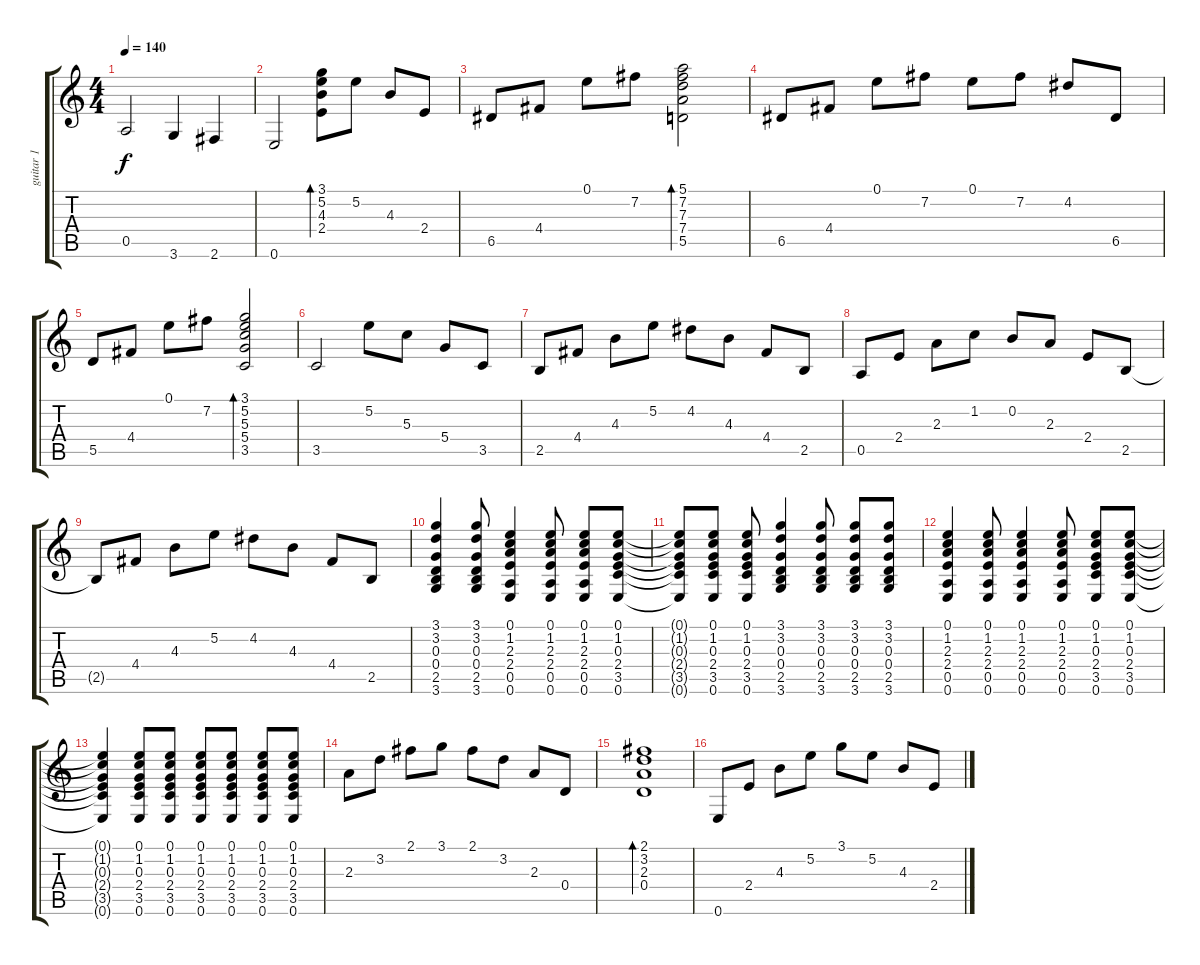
\track ("guitar 1" "guitar 1") {instrument acousticguitarnylon}
\staff {score tabs}
\tuning (E4 B3 G3 D3 A2 E2) {hide}
\ts (4 4)
\tempo 140
\clef g2
\ks c
0.5.2{dy f} 3.6.4 2.6.4 |
0.6.2 (3.1 5.2 4.3 2.4).8{bd 480} 5.2.8 4.3.8 2.4.8 |
6.5.8 4.4.8 0.1.8 7.2.8 (5.1 7.2 7.3 7.4 5.5).2{bd 240} |
6.5.8 4.4.8 0.1.8 7.2.8 0.1.8 7.2.8 4.2.8 6.5.8 |
5.5.8 4.4.8 0.1.8 7.2.8 (3.1 5.2 5.3 5.4 3.5).2{bd 240} |
3.5.2 5.2.8 5.3.8 5.4.8 3.5.8 |
2.5.8 4.4.8 4.3.8 5.2.8 4.2.8 4.3.8 4.4.8 2.5.8 |
0.5.8 2.4.8 2.3.8 1.2.8 0.2.8 2.3.8 2.4.8 2.5.8 |
2.5{t}.8 4.4.8 4.3.8 5.2.8 4.2.8 4.3.8 4.4.8 2.5.8 |
(3.1 3.2 0.3 0.4 2.5 3.6).4 (3.1 3.2 0.3 0.4 2.5 3.6).8 (0.1 1.2 2.3 2.4 0.5 0.6).4 (0.1 1.2 2.3 2.4 0.5 0.6).8 (0.1 1.2 2.3 2.4 0.5 0.6).8 (0.1 1.2 0.3 2.4 3.5 0.6).8 |
(0.1{t} 1.2{t} 0.3{t} 2.4{t} 3.5{t} 0.6{t}).8 (0.1 1.2 0.3 2.4 3.5 0.6).8 (0.1 1.2 0.3 2.4 3.5 0.6).8 (3.1 3.2 0.3 0.4 2.5 3.6).4 (3.1 3.2 0.3 0.4 2.5 3.6).8 (3.1 3.2 0.3 0.4 2.5 3.6).8 (3.1 3.2 0.3 0.4 2.5 3.6).8 |
(0.1 1.2 2.3 2.4 0.5 0.6).4 (0.1 1.2 2.3 2.4 0.5 0.6).8 (0.1 1.2 2.3 2.4 0.5 0.6).4 (0.1 1.2 2.3 2.4 0.5 0.6).8 (0.1 1.2 0.3 2.4 3.5 0.6).8 (0.1 1.2 0.3 2.4 3.5 0.6).8 |
(0.1{t} 1.2{t} 0.3{t} 2.4{t} 3.5{t} 0.6{t}).4 (0.1 1.2 0.3 2.4 3.5 0.6).8 (0.1 1.2 0.3 2.4 3.5 0.6).8 (0.1 1.2 0.3 2.4 3.5 0.6).8 (0.1 1.2 0.3 2.4 3.5 0.6).8 (0.1 1.2 0.3 2.4 3.5 0.6).8 (0.1 1.2 0.3 2.4 3.5 0.6).8 |
2.3.8 3.2.8 2.1.8 3.1.8 2.1.8 3.2.8 2.3.8 0.4.8 |
(2.1 3.2 2.3 0.4).1{bd 480} |
0.6.8 2.4.8 4.3.8 5.2.8 3.1.8 5.2.8 4.3.8 2.4.8
